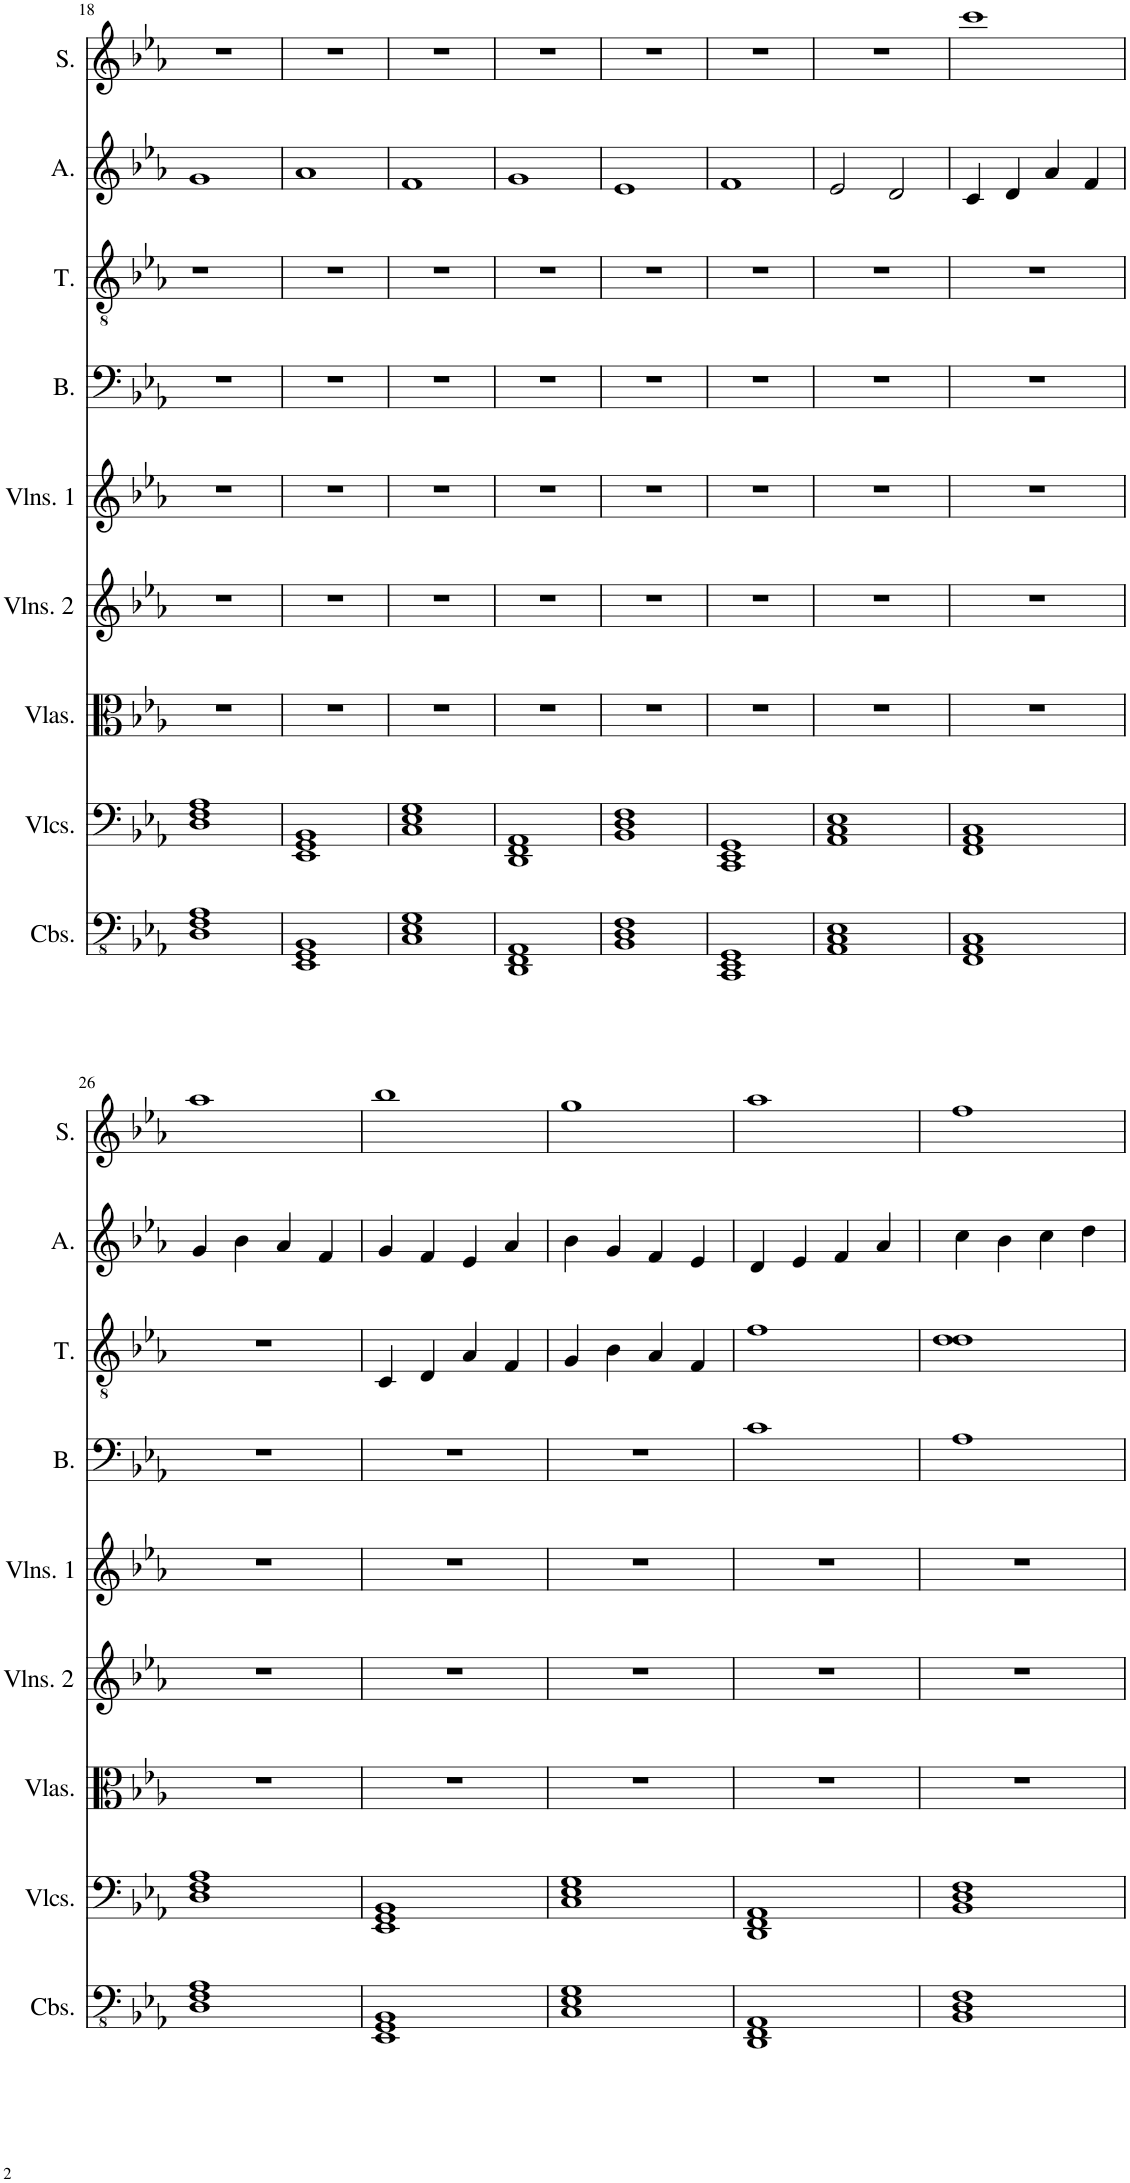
**kern	**kern	**kern	**kern	**kern	**kern	**kern	**kern	**kern
*part9	*part8	*part7	*part6	*part5	*part4	*part3	*part2	*part1
*staff9	*staff8	*staff7	*staff6	*staff5	*staff4	*staff3	*staff2	*staff1
*I"Contrabasses	*I"Violoncellos	*I"Violas	*I"Violins 2	*I"Violins 1	*I"Bass	*I"Tenor	*I"Alto	*I"Soprano
*I'Cbs.	*I'Vlcs.	*I'Vlas.	*I'Vlns. 2	*I'Vlns. 1	*I'B.	*I'T.	*I'A.	*I'S.
!!LO:PB:g=z
*clefFv4	*clefF4	*clefC3	*clefG2	*clefG2	*clefF4	*clefGv2	*clefG2	*clefG2
*k[b-e-a-]	*k[b-e-a-]	*k[b-e-a-]	*k[b-e-a-]	*k[b-e-a-]	*k[b-e-a-]	*k[b-e-a-]	*k[b-e-a-]	*k[b-e-a-]
*M4/4	*M4/4	*M4/4	*M4/4	*M4/4	*M4/4	*M4/4	*M4/4	*M4/4
=18	=18	=18	=18	=18	=18	=18	=18	=18
1DD 1FF 1AA-	1D 1F 1A-	1r	1r	1r	1r	1r	1g	1r
=19	=19	=19	=19	=19	=19	=19	=19	=19
1EEE- 1GGG 1BBB-	1EE- 1GG 1BB-	1r	1r	1r	1r	1r	1a-	1r
=20	=20	=20	=20	=20	=20	=20	=20	=20
1CC 1EE- 1GG	1C 1E- 1G	1r	1r	1r	1r	1r	1f	1r
=21	=21	=21	=21	=21	=21	=21	=21	=21
1DDD 1FFF 1AAA-	1DD 1FF 1AA-	1r	1r	1r	1r	1r	1g	1r
=22	=22	=22	=22	=22	=22	=22	=22	=22
1BBB- 1DD 1FF	1BB- 1D 1F	1r	1r	1r	1r	1r	1e-	1r
=23	=23	=23	=23	=23	=23	=23	=23	=23
1CCC 1EEE- 1GGG	1CC 1EE- 1GG	1r	1r	1r	1r	1r	1f	1r
=24	=24	=24	=24	=24	=24	=24	=24	=24
1AAA- 1CC 1EE-	1AA- 1C 1E-	1r	1r	1r	1r	1r	2e-/	1r
.	.	.	.	.	.	.	2d/	.
=25	=25	=25	=25	=25	=25	=25	=25	=25
1FFF 1AAA- 1CC	1FF 1AA- 1C	1r	1r	1r	1r	1r	4c/	1ccc
.	.	.	.	.	.	.	4d/	.
.	.	.	.	.	.	.	4a-/	.
.	.	.	.	.	.	.	4f/	.
!!LO:LB:g=z
=26	=26	=26	=26	=26	=26	=26	=26	=26
1DD 1FF 1AA-	1D 1F 1A-	1r	1r	1r	1r	1r	4g/	1aa-
.	.	.	.	.	.	.	4b-\	.
.	.	.	.	.	.	.	4a-/	.
.	.	.	.	.	.	.	4f/	.
=27	=27	=27	=27	=27	=27	=27	=27	=27
1EEE- 1GGG 1BBB-	1EE- 1GG 1BB-	1r	1r	1r	1r	4C/	4g/	1bb-
.	.	.	.	.	.	4D/	4f/	.
.	.	.	.	.	.	4A-/	4e-/	.
.	.	.	.	.	.	4F/	4a-/	.
=28	=28	=28	=28	=28	=28	=28	=28	=28
1CC 1EE- 1GG	1C 1E- 1G	1r	1r	1r	1r	4G/	4b-\	1gg
.	.	.	.	.	.	4B-\	4g/	.
.	.	.	.	.	.	4A-/	4f/	.
.	.	.	.	.	.	4F/	4e-/	.
=29	=29	=29	=29	=29	=29	=29	=29	=29
1DDD 1FFF 1AAA-	1DD 1FF 1AA-	1r	1r	1r	1c	1f	4d/	1aa-
.	.	.	.	.	.	.	4e-/	.
.	.	.	.	.	.	.	4f/	.
.	.	.	.	.	.	.	4a-/	.
=30	=30	=30	=30	=30	=30	=30	=30	=30
1BBB- 1DD 1FF	1BB- 1D 1F	1r	1r	1r	1A-	1d 1d	4cc\	1ff
.	.	.	.	.	.	.	4b-\	.
.	.	.	.	.	.	.	4cc\	.
.	.	.	.	.	.	.	4dd\	.
=	=	=	=	=	=	=	=	=
*-	*-	*-	*-	*-	*-	*-	*-	*-
